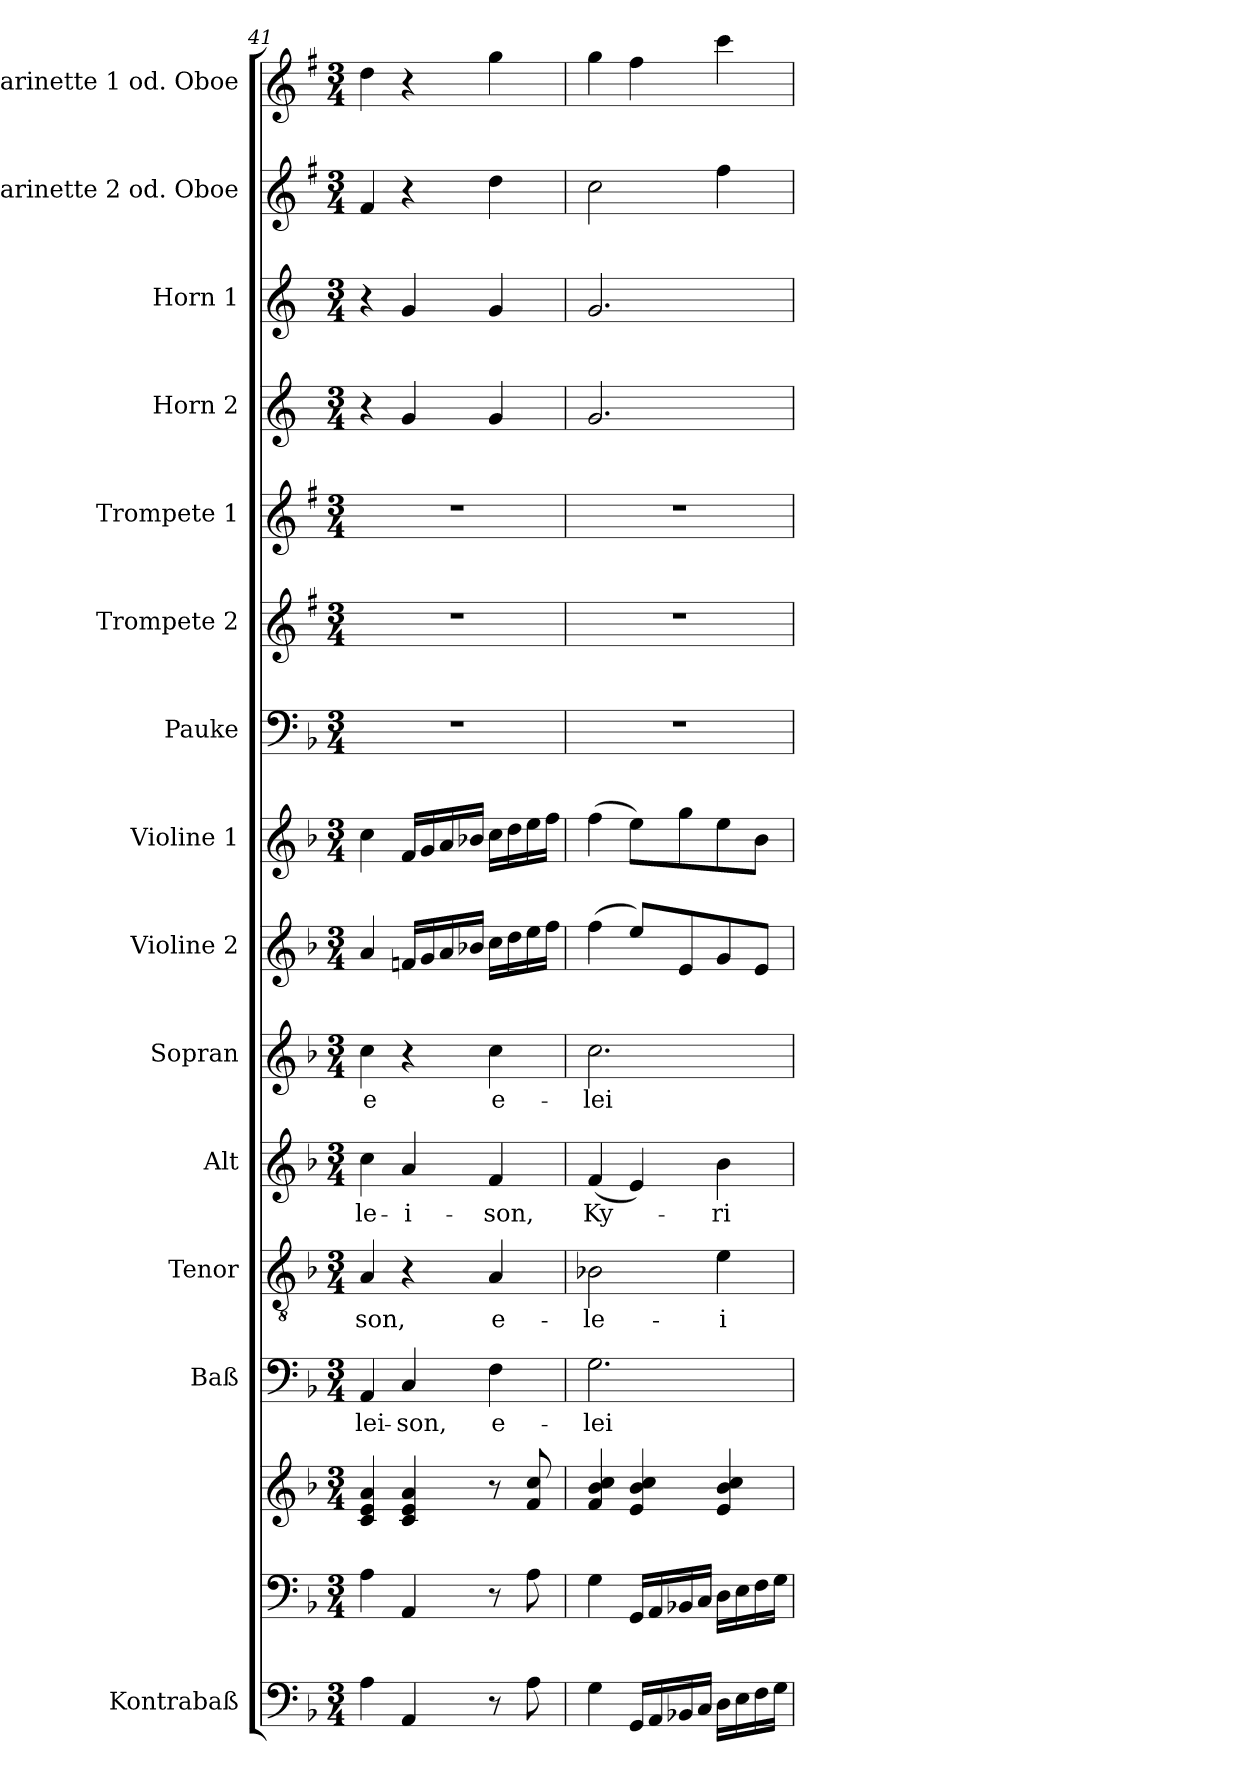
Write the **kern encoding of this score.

**kern	**kern	**kern	**kern	**text	**kern	**text	**kern	**text	**kern	**text	**kern	**kern	**kern	**kern	**kern	**kern	**kern	**kern	**kern
*part15	*part14	*part14	*part13	*part13	*part12	*part12	*part11	*part11	*part10	*part10	*part9	*part8	*part7	*part6	*part5	*part4	*part3	*part2	*part1
*staff16	*staff15	*staff14	*staff13	*staff13	*staff12	*staff12	*staff11	*staff11	*staff10	*staff10	*staff9	*staff8	*staff7	*staff6	*staff5	*staff4	*staff3	*staff2	*staff1
*I"Kontrabaß	*	*	*I"Baß	*	*I"Tenor	*	*I"Alt	*	*I"Sopran	*	*I"Violine 2	*I"Violine 1	*I"Pauke	*I"Trompete 2	*I"Trompete 1	*I"Horn 2	*I"Horn 1	*I"Klarinette 2 od. Oboe	*I"Klarinette 1 od. Oboe
*	*	*	*	*	*	*	*	*	*	*	*	*	*	*I'Tpt	*I'Tpt	*I'Hn	*I'Hn	*	*
*clefF4	*clefF4	*clefG2	*clefF4	*	*clefGv2	*	*clefG2	*	*clefG2	*	*clefG2	*clefG2	*clefF4	*clefG2	*clefG2	*clefG2	*clefG2	*clefG2	*clefG2
*ITrd7c12	*	*	*	*	*	*	*	*	*	*	*	*	*	*ITrd1c2	*ITrd1c2	*ITrd4c7	*ITrd4c7	*ITrd1c2	*ITrd1c2
*k[b-]	*k[b-]	*k[b-]	*k[b-]	*	*k[b-]	*	*k[b-]	*	*k[b-]	*	*k[b-]	*k[b-]	*k[b-]	*k[b-]	*k[b-]	*k[b-]	*k[b-]	*k[b-]	*k[b-]
*F:	*F:	*F:	*F:	*	*F:	*	*F:	*	*F:	*	*F:	*F:	*F:	*F:	*F:	*F:	*F:	*F:	*F:
*M3/4	*M3/4	*M3/4	*M3/4	*	*M3/4	*	*M3/4	*	*M3/4	*	*M3/4	*M3/4	*M3/4	*M3/4	*M3/4	*M3/4	*M3/4	*M3/4	*M3/4
=41	=41	=41	=41	=41	=41	=41	=41	=41	=41	=41	=41	=41	=41	=41	=41	=41	=41	=41	=41
!	!	!	!	!LO:LY:b	!	!LO:LY:b	!	!LO:LY:b	!	!LO:LY:b	!	!	!	!	!	!	!	!	!
4AA\	4A\	4c/ 4e/ 4a/	4AA/	-lei-	4A/	-son,	4cc\	-le-	4cc\	-e	4a/	4cc\	2.r	2.r	2.r	4r	4r	4e/	4cc\
!	!	!	!	!LO:LY:b	!	!	!	!LO:LY:b	!	!	!	!	!	!	!	!	!	!	!
4AAA/	4AA/	4c/ 4e/ 4a/	4C/	-son,	4r	.	4a/	-i-	4r	.	16fn/LL	16f/LL	.	.	.	4c/	4c/	4r	4r
.	.	.	.	.	.	.	.	.	.	.	16g/	16g/	.	.	.	.	.	.	.
.	.	.	.	.	.	.	.	.	.	.	16a/	16a/	.	.	.	.	.	.	.
.	.	.	.	.	.	.	.	.	.	.	16b-X/JJ	16b-X/JJ	.	.	.	.	.	.	.
!	!	!	!	!LO:LY:b	!	!LO:LY:b	!	!LO:LY:b	!	!LO:LY:b	!	!	!	!	!	!	!	!	!
8r	8r	8r	4F\	e-	4A/	e-	4f/	-son,	4cc\	e-	16cc\LL	16cc\LL	.	.	.	4c/	4c/	4cc\	4ff\
.	.	.	.	.	.	.	.	.	.	.	16dd\	16dd\	.	.	.	.	.	.	.
8AA\	8A\	8f/ 8cc/	.	.	.	.	.	.	.	.	16ee\	16ee\	.	.	.	.	.	.	.
.	.	.	.	.	.	.	.	.	.	.	16ff\JJ	16ff\JJ	.	.	.	.	.	.	.
=42	=42	=42	=42	=42	=42	=42	=42	=42	=42	=42	=42	=42	=42	=42	=42	=42	=42	=42	=42
!	!	!	!	!LO:LY:b	!	!LO:LY:b	!	!LO:LY:b	!	!LO:LY:b	!	!	!	!	!	!	!	!	!
4GG\	4G\	4f/ 4b-/ 4cc/	2.G\	-lei-	2B-X\	-le-	(<4f/	Ky-	2.cc\	-lei-	(>4ff\	(>4ff\	2.r	2.r	2.r	2.c/	2.c/	2b-\	4ff\
16GGG/LL	16GG/LL	4e/ 4b-/ 4cc/	.	.	.	.	4e/)	.	.	.	8ee/L)	8ee\L)	.	.	.	.	.	.	4ee\
16AAA/	16AA/	.	.	.	.	.	.	.	.	.	.	.	.	.	.	.	.	.	.
16BBB-X/	16BB-X/	.	.	.	.	.	.	.	.	.	8e/	8gg\	.	.	.	.	.	.	.
16CC/JJ	16C/JJ	.	.	.	.	.	.	.	.	.	.	.	.	.	.	.	.	.	.
!	!	!	!	!	!	!LO:LY:b	!	!LO:LY:b	!	!	!	!	!	!	!	!	!	!	!
16DD\LL	16D\LL	4e/ 4b-/ 4cc/	.	.	4e\	-i-	4b-\	-ri-	.	.	8g/	8ee\	.	.	.	.	.	4ee\	4bb-\
16EE\	16E\	.	.	.	.	.	.	.	.	.	.	.	.	.	.	.	.	.	.
16FF\	16F\	.	.	.	.	.	.	.	.	.	8e/J	8b-\J	.	.	.	.	.	.	.
16GG\JJ	16G\JJ	.	.	.	.	.	.	.	.	.	.	.	.	.	.	.	.	.	.
=	=	=	=	=	=	=	=	=	=	=	=	=	=	=	=	=	=	=	=
*-	*-	*-	*-	*-	*-	*-	*-	*-	*-	*-	*-	*-	*-	*-	*-	*-	*-	*-	*-
